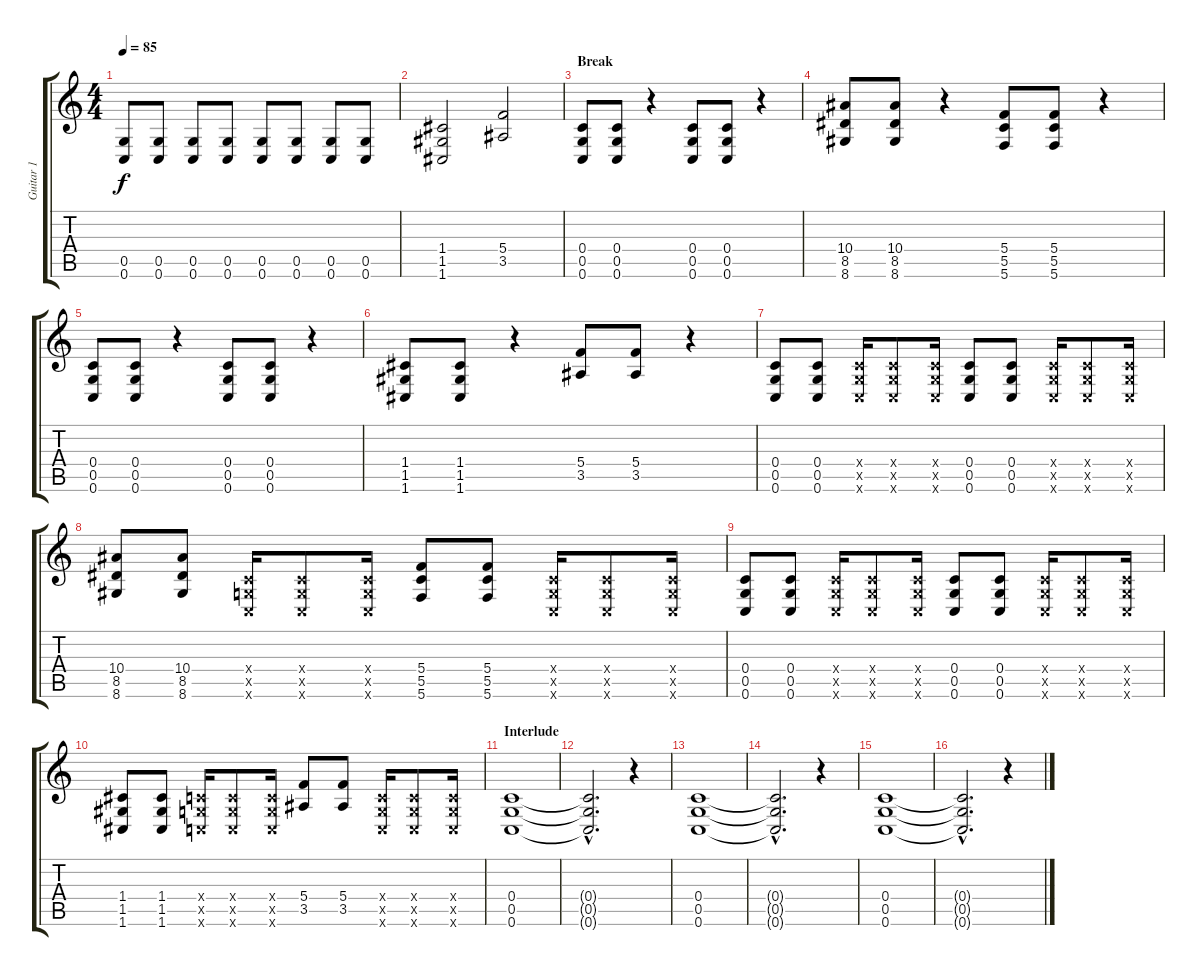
\track ("Guitar 1" "Guitar 1") {instrument distortionguitar}
\staff {score tabs}
\tuning (D4 A3 F3 C3 G2 C2) {hide}
\ts (4 4)
\tempo 85
\clef g2
\ks c
(0.5 0.6).8{dy f} (0.5 0.6).8 (0.5 0.6).8 (0.5 0.6).8 (0.5 0.6).8 (0.5 0.6).8 (0.5 0.6).8 (0.5 0.6).8 |
(1.4 1.5 1.6).2 (5.4 3.5).2 |
\section ("" "Break")
(0.4 0.5 0.6).8 (0.4 0.5 0.6).8 r.4 (0.4 0.5 0.6).8 (0.4 0.5 0.6).8 r.4 |
(10.4 8.5 8.6).8 (10.4 8.5 8.6).8 r.4 (5.4 5.5 5.6).8 (5.4 5.5 5.6).8 r.4 |
(0.4 0.5 0.6).8 (0.4 0.5 0.6).8 r.4 (0.4 0.5 0.6).8 (0.4 0.5 0.6).8 r.4 |
(1.4 1.5 1.6).8 (1.4 1.5 1.6).8 r.4 (5.4 3.5).8 (5.4 3.5).8 r.4 |
(0.4 0.5 0.6).8 (0.4 0.5 0.6).8 (0.4{x} 0.5{x} 0.6{x}).16 (0.4{x} 0.5{x} 0.6{x}).8 (0.4{x} 0.5{x} 0.6{x}).16 (0.4 0.5 0.6).8 (0.4 0.5 0.6).8 (0.4{x} 0.5{x} 0.6{x}).16 (0.4{x} 0.5{x} 0.6{x}).8 (0.4{x} 0.5{x} 0.6{x}).16 |
(10.4 8.5 8.6).8 (10.4 8.5 8.6).8 (0.4{x} 0.5{x} 0.6{x}).16 (0.4{x} 0.5{x} 0.6{x}).8 (0.4{x} 0.5{x} 0.6{x}).16 (5.4 5.5 5.6).8 (5.4 5.5 5.6).8 (0.4{x} 0.5{x} 0.6{x}).16 (0.4{x} 0.5{x} 0.6{x}).8 (0.4{x} 0.5{x} 0.6{x}).16 |
(0.4 0.5 0.6).8 (0.4 0.5 0.6).8 (0.4{x} 0.5{x} 0.6{x}).16 (0.4{x} 0.5{x} 0.6{x}).8 (0.4{x} 0.5{x} 0.6{x}).16 (0.4 0.5 0.6).8 (0.4 0.5 0.6).8 (0.4{x} 0.5{x} 0.6{x}).16 (0.4{x} 0.5{x} 0.6{x}).8 (0.4{x} 0.5{x} 0.6{x}).16 |
(1.4 1.5 1.6).8 (1.4 1.5 1.6).8 (0.4{x} 0.5{x} 0.6{x}).16 (0.4{x} 0.5{x} 0.6{x}).8 (0.4{x} 0.5{x} 0.6{x}).16 (5.4 3.5).8 (5.4 3.5).8 (0.4{x} 0.5{x} 0.6{x}).16 (0.4{x} 0.5{x} 0.6{x}).8 (0.4{x} 0.5{x} 0.6{x}).16 |
\section ("" "Interlude")
(0.4 0.5 0.6).1{volume 5} |
(0.4{hac t} 0.5{hac t} 0.6{hac t}).2{d} r.4 |
(0.4 0.5 0.6).1 |
(0.4{hac t} 0.5{hac t} 0.6{hac t}).2{d} r.4 |
(0.4 0.5 0.6).1 |
(0.4{hac t} 0.5{hac t} 0.6{hac t}).2{d} r.4
